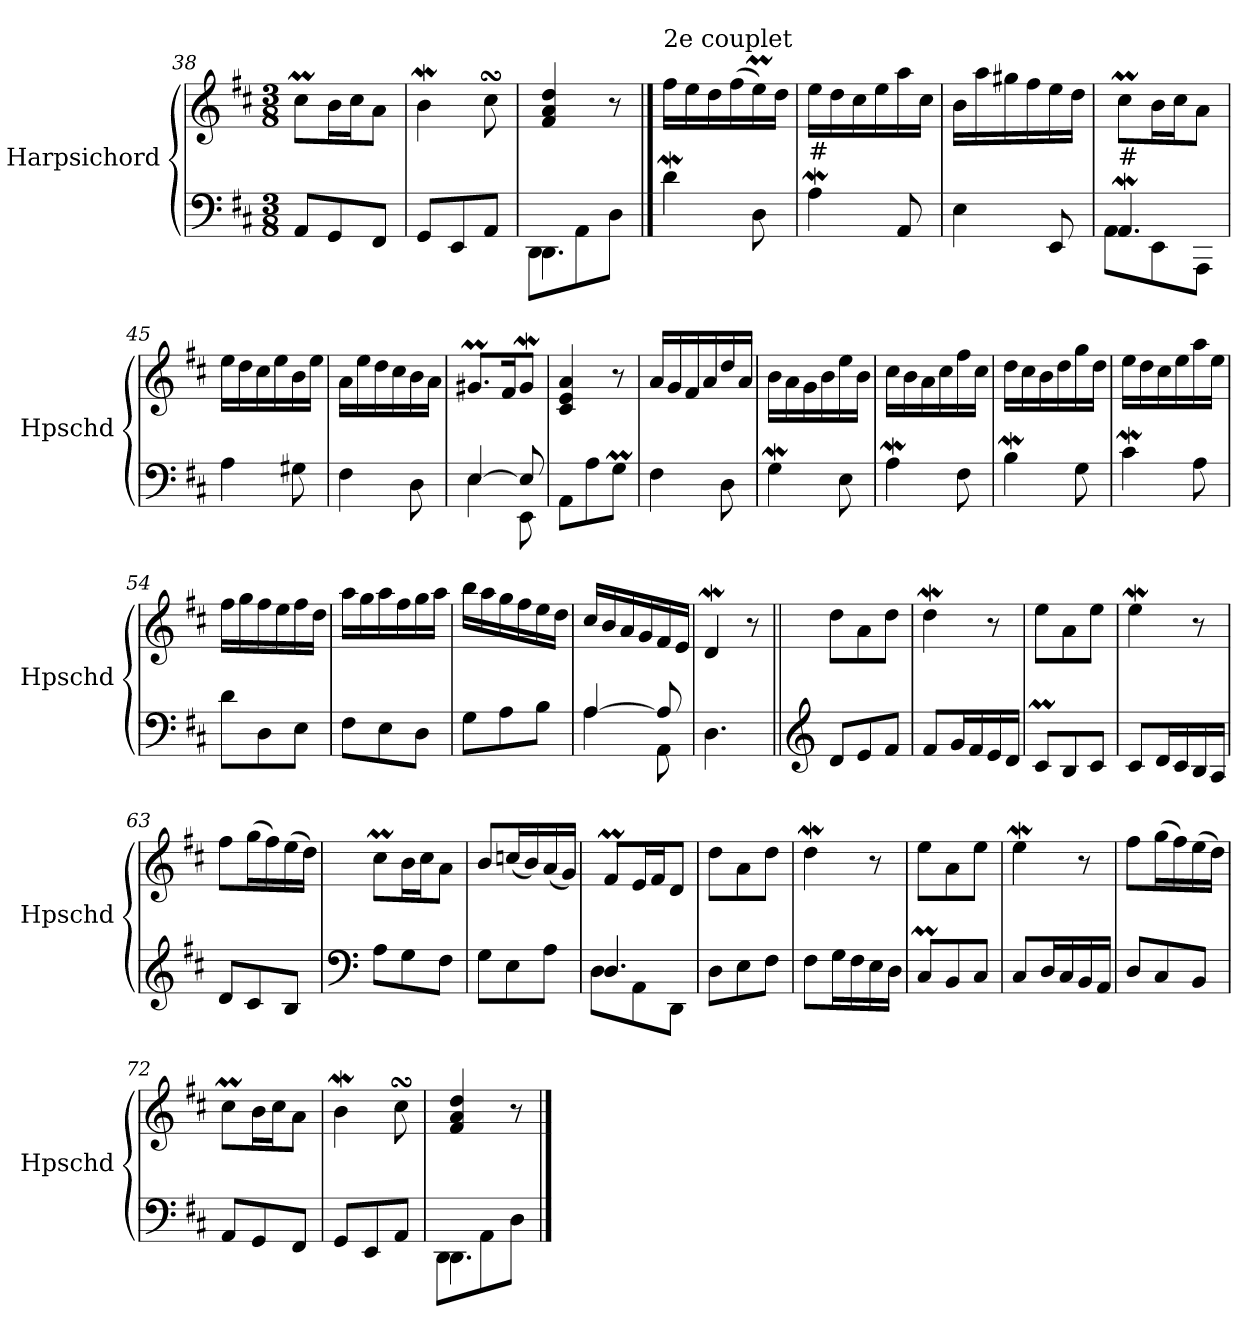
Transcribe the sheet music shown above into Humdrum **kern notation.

**kern	**kern
*part1	*part1
*staff2	*staff1
*I"Harpsichord	*
*I'Hpschd	*
*clefF4	*clefG2
*k[f#c#]	*k[f#c#]
*M3/8	*M3/8
=38	=38
8AA/L	8cc#m\L
8GG/	16b\L
.	16cc#\J
8FF#/J	8a\J
=39	=39
8GG/L	4bW\
8EE/	.
8AA/J	8cc#sSsS\
=40	=40
*^	*
4.DD\	8DD\L	4f#/ 4a/ 4dd/
.	8AA\	.
.	8D\J	8r
==41	==41	==41
!	!	!LO:TX:a:t=2e couplet
*v	*v	*
4dw\	16ff#\LL
.	16ee\
.	16dd\
.	(>16ff#\
8D\	16eeM\)
.	16dd\JJ
=42	=42
!LO:TX:a:t=#	!
4AW\	16ee\LL
.	16dd\
.	16cc#\
.	16ee\
8AA/	16aa\
.	16cc#\JJ
=43	=43
4E\	16b\LL
.	16aa\
.	16gg#X\
.	16ff#\
8EE/	16ee\
.	16dd\JJ
!!LO:PB:g=z
=44	=44
*^	*
!LO:TX:a:t=#	!	!
4.AAW/	8AA\L	8cc#m\L
.	8EE\	16b\L
.	.	16cc#\J
.	8AAA\J	8a\J
*v	*v	*
=45	=45
4A\	16ee\LL
.	16dd\
.	16cc#\
.	16ee\
8G#X\	16b\
.	16ee\JJ
=46	=46
4F#\	16a\LL
.	16ee\
.	16dd\
.	16cc#\
8D\	16b\
.	16a\JJ
=47	=47
*^	*
[4E/	4E\	8.g#Xm/L
.	.	16f#/K
8E/]	8EE\	8g#W/J
*v	*v	*
=48	=48
8AA\L	4c#/ 4e/ 4a/
8A\	.
8GM\J	8r
=49	=49
4F#\	16a/LL
.	16g/
.	16f#/
.	16a/
8D\	16dd/
.	16a/JJ
=50	=50
4Gw\	16b\LL
.	16a\
.	16g\
.	16b\
8E\	16ee\
.	16b\JJ
=51	=51
4AW\	16cc#\LL
.	16b\
.	16a\
.	16cc#\
8F#\	16ff#\
.	16cc#\JJ
!!LO:LB:g=z
=52	=52
4BW\	16dd\LL
.	16cc#\
.	16b\
.	16dd\
8G\	16gg\
.	16dd\JJ
=53	=53
4c#W\	16ee\LL
.	16dd\
.	16cc#\
.	16ee\
8A\	16aa\
.	16ee\JJ
=54	=54
8d\L	16ff#\LL
.	16gg\
8D\	16ff#\
.	16ee\
8E\J	16ff#\
.	16dd\JJ
=55	=55
8F#\L	16aa\LL
.	16gg\
8E\	16aa\
.	16ff#\
8D\J	16gg\
.	16aa\JJ
=56	=56
8G\L	16bb\LL
.	16aa\
8A\	16gg\
.	16ff#\
8B\J	16ee\
.	16dd\JJ
=57	=57
*^	*
[4A/	4A\	16cc#/LL
.	.	16b/
.	.	16a/
.	.	16g/
8A/]	8AA\	16f#/
.	.	16e/JJ
*v	*v	*
=58	=58
4.D\	4dw/
.	8r
=59||	=59||
*clefG2	*
8d/L	8dd\L
8e/	8a\
8f#/J	8dd\J
!!LO:LB:g=z
=60	=60
8f#/L	4ddw\
16g/L	.
16f#/	.
16e/	8r
16d/JJ	.
=61	=61
8c#m/L	8ee\L
8B/	8a\
8c#/J	8ee\J
=62	=62
8c#/L	4eeW\
16d/L	.
16c#/	.
16B/	8r
16A/JJ	.
=63	=63
8d/L	8ff#\L
8c#/	(>16gg\L
.	16ff#\)
8B/J	(>16ee\
.	16dd\JJ)
=64	=64
*clefF4	*
8A\L	8cc#m\L
8G\	16b\L
.	16cc#\J
8F#\J	8a\J
=65	=65
8G\L	8b/L
8E\	(<16ccn/L
.	16b/)
8A\J	(<16a/
.	16g/JJ)
=66	=66
*^	*
4.D/	8D\L	8f#m/L
.	8AA\	16e/L
.	.	16f#/J
.	8DD\J	8d/J
*v	*v	*
=67	=67
8D\L	8dd\L
8E\	8a\
8F#\J	8dd\J
!!LO:LB:g=z
=68	=68
8F#\L	4ddw\
16G\L	.
16F#\	.
16E\	8r
16D\JJ	.
=69	=69
8C#m/L	8ee\L
8BB/	8a\
8C#/J	8ee\J
=70	=70
8C#/L	4eeW\
16D/L	.
16C#/	.
16BB/	8r
16AA/JJ	.
=71	=71
8D/L	8ff#\L
8C#/	(>16gg\L
.	16ff#\)
8BB/J	(>16ee\
.	16dd\JJ)
=72	=72
8AA/L	8cc#m\L
8GG/	16b\L
.	16cc#\J
8FF#/J	8a\J
=73	=73
8GG/L	4bW\
8EE/	.
8AA/J	8cc#sSsS\
=74	=74
*^	*
4.DD\	8DD\L	4f#/ 4a/ 4dd/
.	8AA\	.
.	8D\J	8r
*v	*v	*
==	==
*-	*-
